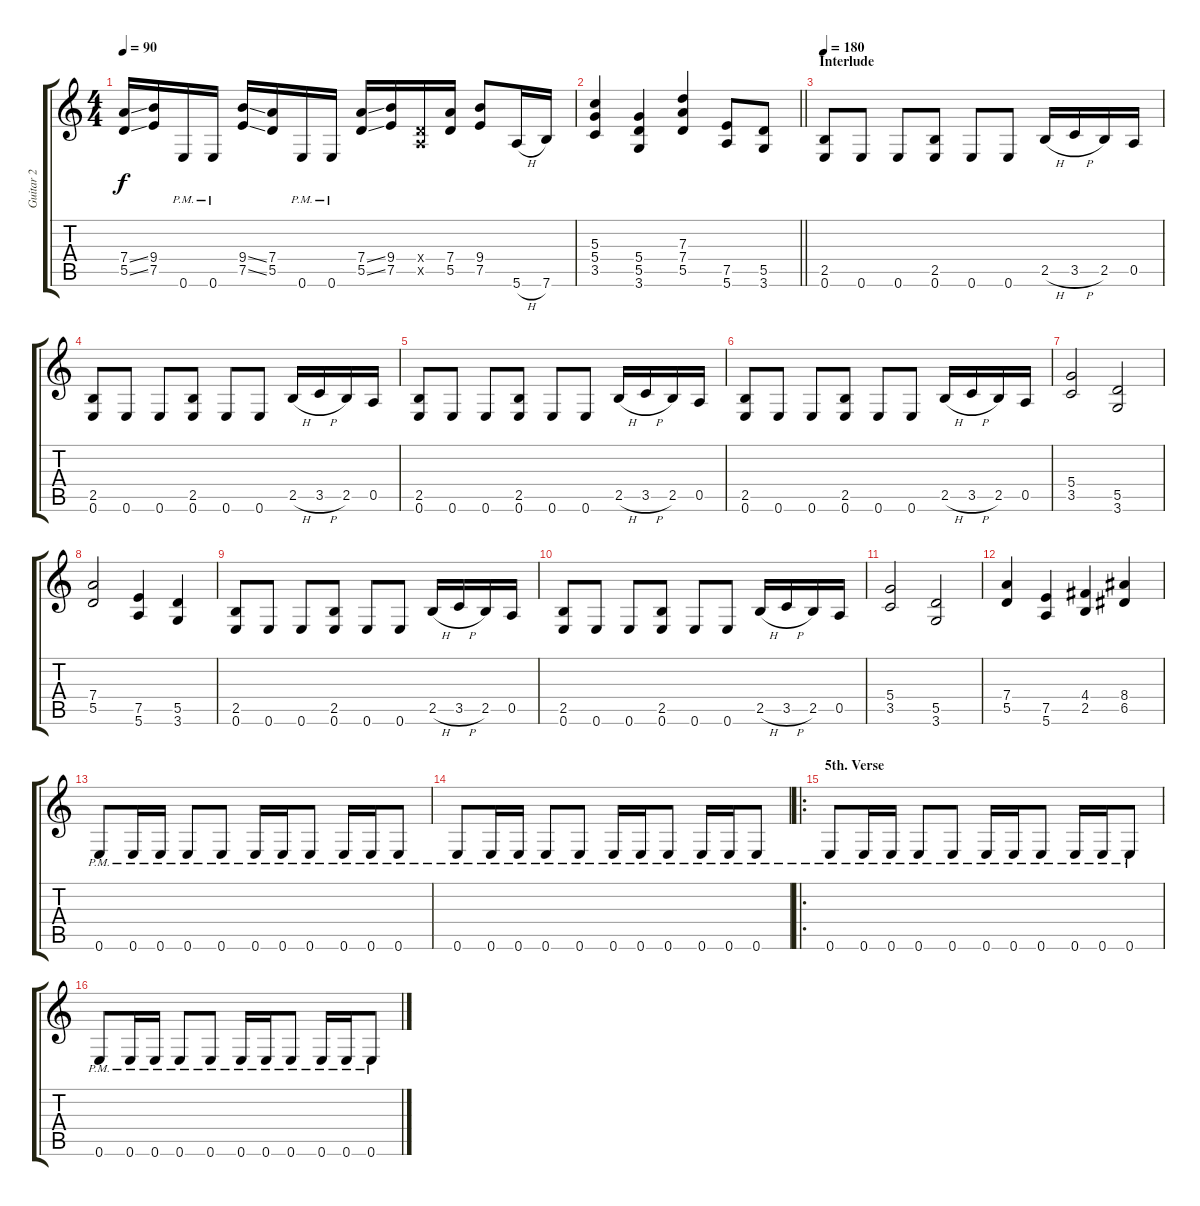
\track ("Guitar 2" "Guitar 2") {instrument overdrivenguitar}
\staff {score tabs}
\tuning (E4 B3 G3 D3 A2 E2) {hide}
\ts (4 4)
\tempo 90
\clef g2
\ks c
(7.4{ss} 5.5{ss}).16{dy f} (9.4 7.5).16 0.6{pm}.16 0.6{pm}.16 (9.4{ss} 7.5{ss}).16 (7.4 5.5).16 0.6{pm}.16 0.6{pm}.16 (7.4{ss} 5.5{ss}).16 (9.4 7.5).16 (0.4{x} 0.5{x}).16 (7.4 5.5).16 (9.4 7.5).8 5.6{h}.16 7.6.16 |
\barLineRight lightlight
(5.3 5.4 3.5).4 (5.4 5.5 3.6).4 (7.3 7.4 5.5).4 (7.5 5.6).8 (5.5 3.6).8 |
\section ("" "Interlude")
\tempo 180
(2.5 0.6).8 0.6.8 0.6.8 (2.5 0.6).8 0.6.8 0.6.8 2.5{h}.16 3.5{h}.16 2.5.16 0.5.16 |
(2.5 0.6).8 0.6.8 0.6.8 (2.5 0.6).8 0.6.8 0.6.8 2.5{h}.16 3.5{h}.16 2.5.16 0.5.16 |
(2.5 0.6).8 0.6.8 0.6.8 (2.5 0.6).8 0.6.8 0.6.8 2.5{h}.16 3.5{h}.16 2.5.16 0.5.16 |
(2.5 0.6).8 0.6.8 0.6.8 (2.5 0.6).8 0.6.8 0.6.8 2.5{h}.16 3.5{h}.16 2.5.16 0.5.16 |
(5.4 3.5).2 (5.5 3.6).2 |
(7.4 5.5).2 (7.5 5.6).4 (5.5 3.6).4 |
(2.5 0.6).8 0.6.8 0.6.8 (2.5 0.6).8 0.6.8 0.6.8 2.5{h}.16 3.5{h}.16 2.5.16 0.5.16 |
(2.5 0.6).8 0.6.8 0.6.8 (2.5 0.6).8 0.6.8 0.6.8 2.5{h}.16 3.5{h}.16 2.5.16 0.5.16 |
(5.4 3.5).2 (5.5 3.6).2 |
(7.4 5.5).4 (7.5 5.6).4 (4.4 2.5).4 (8.4 6.5).4 |
0.6{pm}.8 0.6{pm}.16 0.6{pm}.16 0.6{pm}.8 0.6{pm}.8 0.6{pm}.16 0.6{pm}.16 0.6{pm}.8 0.6{pm}.16 0.6{pm}.16 0.6{pm}.8 |
0.6{pm}.8 0.6{pm}.16 0.6{pm}.16 0.6{pm}.8 0.6{pm}.8 0.6{pm}.16 0.6{pm}.16 0.6{pm}.8 0.6{pm}.16 0.6{pm}.16 0.6{pm}.8 |
\ro
\section ("" "5th. Verse")
0.6{pm}.8 0.6{pm}.16 0.6{pm}.16 0.6{pm}.8 0.6{pm}.8 0.6{pm}.16 0.6{pm}.16 0.6{pm}.8 0.6{pm}.16 0.6{pm}.16 0.6{pm}.8 |
0.6{pm}.8 0.6{pm}.16 0.6{pm}.16 0.6{pm}.8 0.6{pm}.8 0.6{pm}.16 0.6{pm}.16 0.6{pm}.8 0.6{pm}.16 0.6{pm}.16 0.6{pm}.8
